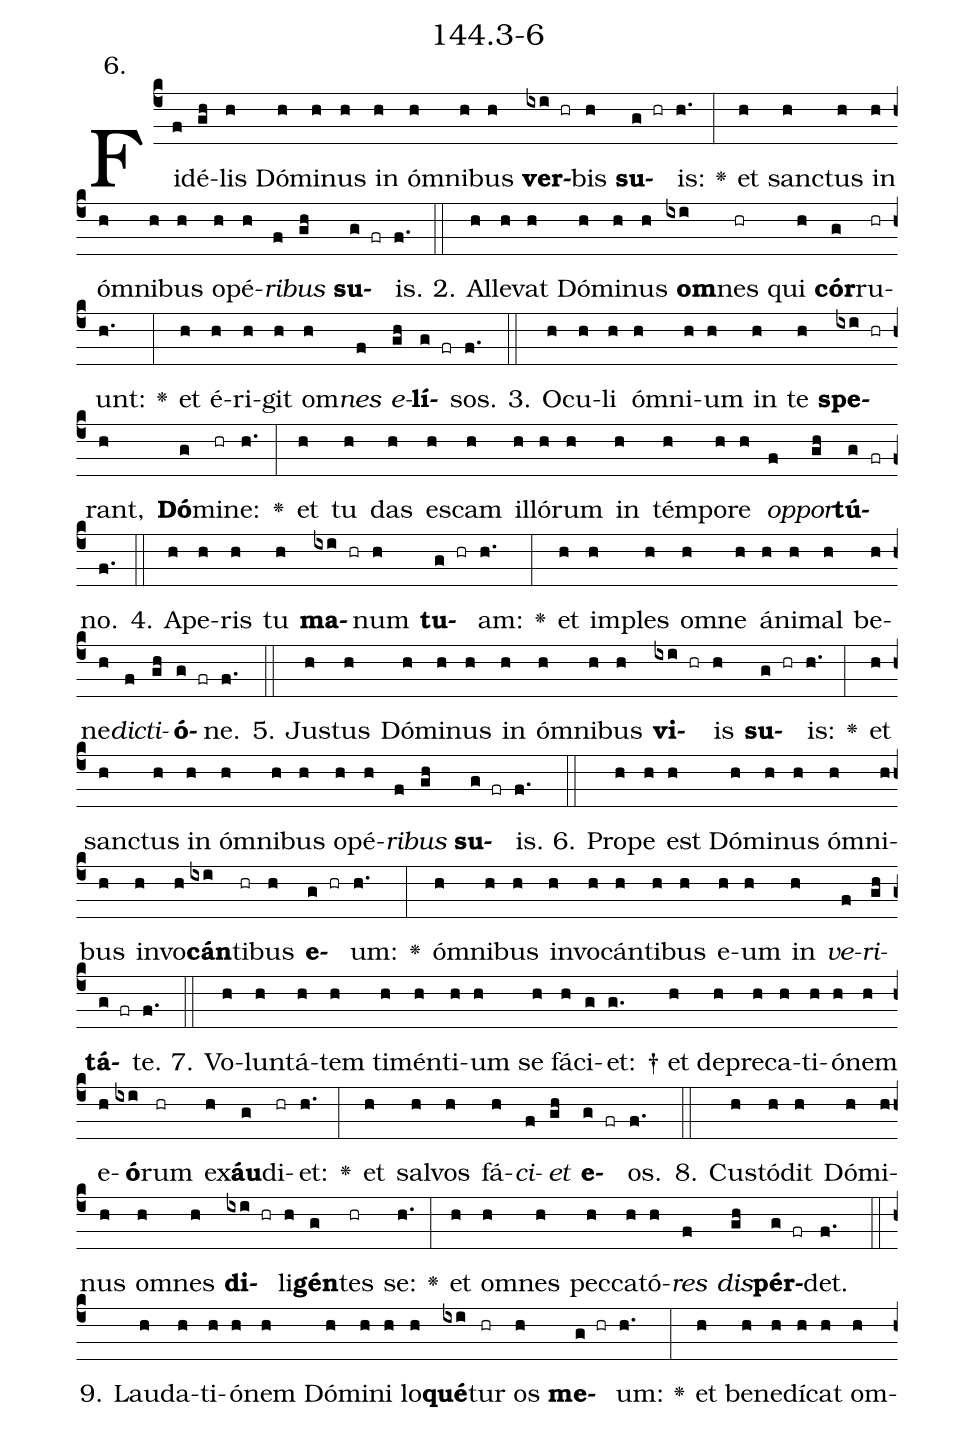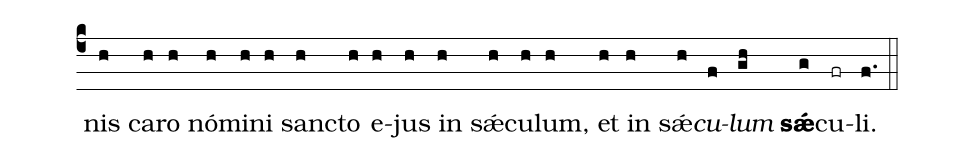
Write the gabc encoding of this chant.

name: 144.3-6;
annotation: 6.;
%%
(c4)Fi(f)dé(gh)lis(h) Dó(h)mi(h)nus(h) in(h) óm(h)ni(h)bus(h) <b>ver</b>(ixi hr)bis(h) <b>su</b>(g hr)is:(h.) <v>\greheightstar</v>(:) et(h) sanc(h)tus(h) in(h) óm(h)ni(h)bus(h) o(h)pé(h)<i>ri</i>(f)<i>bus</i>(gh) <b>su</b>(g fr)is.(f.) (::)
2. Al(h)le(h)vat(h) Dó(h)mi(h)nus(h) <b>om</b>(ixi)nes(hr) qui(h) <b>cór</b>(g)ru(hr)unt:(h.) <v>\greheightstar</v>(:) et(h) é(h)ri(h)git(h) om(h)<i>nes</i>(f) <i>e</i>(gh)<b>lí</b>(g fr)sos.(f.) (::)
3. O(h)cu(h)li(h) óm(h)ni(h)um(h) in(h) te(h) <b>spe</b>(ixi hr)rant,(h) <b>Dó</b>(g)mi(hr)ne:(h.) <v>\greheightstar</v>(:) et(h) tu(h) das(h) es(h)cam(h) il(h)ló(h)rum(h) in(h) tém(h)po(h)re(h) <i>op</i>(f)<i>por</i>(gh)<b>tú</b>(g fr)no.(f.) (::)
4. A(h)pe(h)ris(h) tu(h) <b>ma</b>(ixi hr)num(h) <b>tu</b>(g hr)am:(h.) <v>\greheightstar</v>(:) et(h) im(h)ples(h) om(h)ne(h) á(h)ni(h)mal(h) be(h)ne(h)<i>dic</i>(f)<i>ti</i>(gh)<b>ó</b>(g fr)ne.(f.) (::)
5. Jus(h)tus(h) Dó(h)mi(h)nus(h) in(h) óm(h)ni(h)bus(h) <b>vi</b>(ixi hr)is(h) <b>su</b>(g hr)is:(h.) <v>\greheightstar</v>(:) et(h) sanc(h)tus(h) in(h) óm(h)ni(h)bus(h) o(h)pé(h)<i>ri</i>(f)<i>bus</i>(gh) <b>su</b>(g fr)is.(f.) (::)
6. Pro(h)pe(h) est(h) Dó(h)mi(h)nus(h) óm(h)ni(h)bus(h) in(h)vo(h)<b>cán</b>(ixi)ti(hr)bus(h) <b>e</b>(g hr)um:(h.) <v>\greheightstar</v>(:) óm(h)ni(h)bus(h) in(h)vo(h)cán(h)ti(h)bus(h) e(h)um(h) in(h) <i>ve</i>(f)<i>ri</i>(gh)<b>tá</b>(g fr)te.(f.) (::)
7. Vo(h)lun(h)tá(h)tem(h) ti(h)mén(h)ti(h)um(h) se(h) fá(h)ci(g)et: †(g.) et(h) de(h)pre(h)ca(h)ti(h)ó(h)nem(h) e(h)<b>ó</b>(ixi)rum(hr) ex(h)<b>áu</b>(g)di(hr)et:(h.) <v>\greheightstar</v>(:) et(h) sal(h)vos(h) fá(h)<i>ci</i>(f)<i>et</i>(gh) <b>e</b>(g fr)os.(f.) (::)
8. Cus(h)tó(h)dit(h) Dó(h)mi(h)nus(h) om(h)nes(h) <b>di</b>(ixi hr)li(h)<b>gén</b>(g)tes(hr) se:(h.) <v>\greheightstar</v>(:) et(h) om(h)nes(h) pec(h)ca(h)tó(h)<i>res</i>(f) <i>dis</i>(gh)<b>pér</b>(g fr)det.(f.) (::)
9. Lau(h)da(h)ti(h)ó(h)nem(h) Dó(h)mi(h)ni(h) lo(h)<b>qué</b>(ixi)tur(hr) os(h) <b>me</b>(g hr)um:(h.) <v>\greheightstar</v>(:) et(h) be(h)ne(h)dí(h)cat(h) om(h)nis(h) ca(h)ro(h) nó(h)mi(h)ni(h) sanc(h)to(h) e(h)jus(h) in(h) sǽ(h)cu(h)lum,(h) et(h) in(h) sǽ(h)<i>cu</i>(f)<i>lum</i>(gh) <b>sǽ</b>(g)cu(fr)li.(f.) (::)
